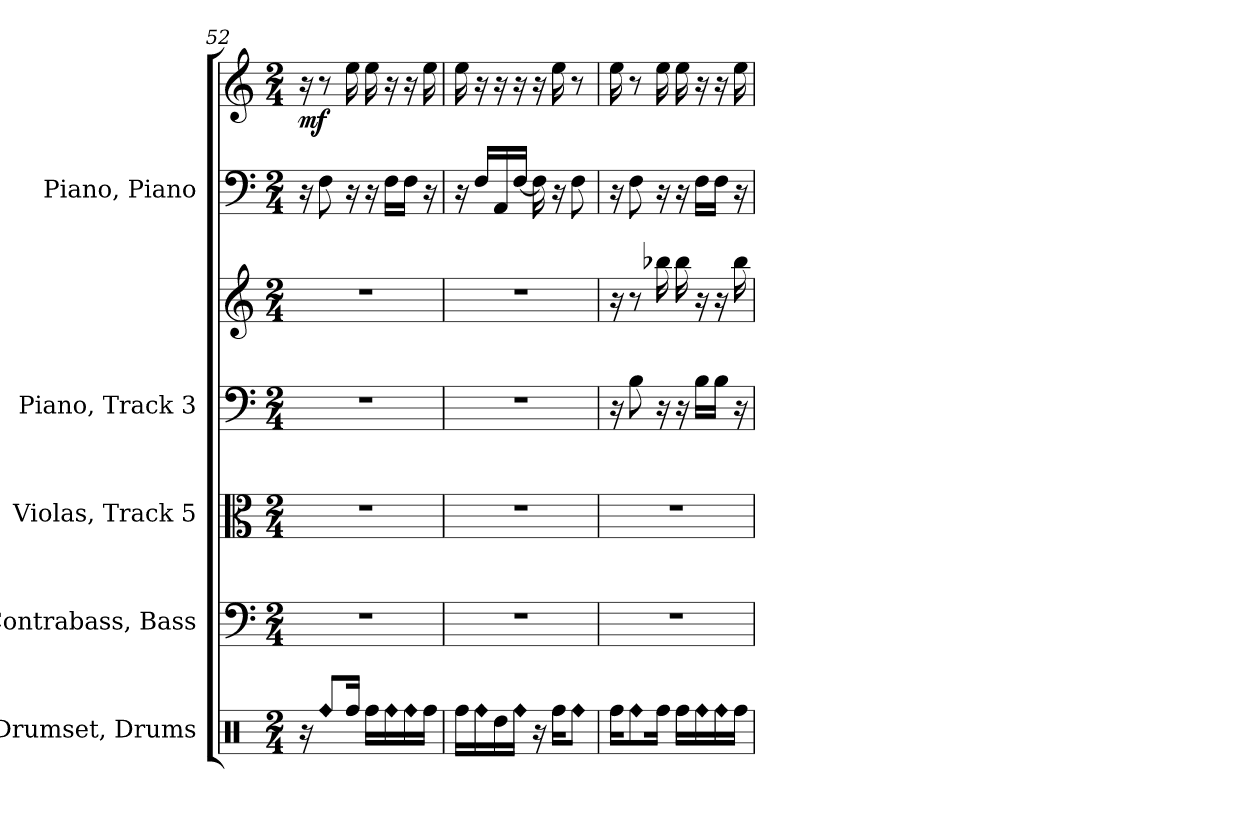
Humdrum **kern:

**kern	**kern	**kern	**kern	**kern	**kern	**kern	**dynam
*part5	*part4	*part3	*part2	*part2	*part1	*part1	*part1
*staff7	*staff6	*staff5	*staff4	*staff3	*staff2	*staff1	*staff1/2
*I"Drumset, Drums	*I"Contrabass, Bass	*I"Violas, Track  5	*I"Piano, Track  3	*	*I"Piano, Piano	*	*
*I'D. Set	*I'Cb.	*I'Vlas.	*I'Pno.	*	*I'Pno.	*	*
*clefX	*clefF4	*clefC3	*clefF4	*clefG2	*clefF4	*clefG2	*
*	*ITrd7c12	*	*	*	*	*	*
*k[]	*k[]	*k[]	*k[]	*k[]	*k[]	*k[]	*
*M2/4	*M2/4	*M2/4	*M2/4	*M2/4	*M2/4	*M2/4	*
=52	=52	=52	=52	=52	=52	=52	=52
!	!	!	!	!	!	!	!LO:DY:b
16r	2r	2r	2r	2r	16r	16r	mf
!LO:N:head=diamond	!	!	!	!	!	!	!
8Rff/L	.	.	.	.	8F\	8r	.
16Rff/Jk	.	.	.	.	16r	16ee\	.
16Rff\LL	.	.	.	.	16r	16ee\	.
!LO:N:head=diamond	!	!	!	!	!	!	!
16Rff\	.	.	.	.	16F\LL	16r	.
!LO:N:head=diamond	!	!	!	!	!	!	!
16Rff\	.	.	.	.	16F\JJ	16r	.
16Rff\JJ	.	.	.	.	16r	16ee\	.
!!LO:PB:g=z
=53	=53	=53	=53	=53	=53	=53	=53
16Rff\LL	2r	2r	2r	2r	16r	16ee\	.
!LO:N:head=diamond	!	!	!	!	!	!	!
16Rff\	.	.	.	.	16F/LL	16r	.
16Rdd\	.	.	.	.	16AA/	16r	.
!LO:N:head=diamond	!	!	!	!	!	!	!
16Rff\JJ	.	.	.	.	[16F/JJ	16r	.
16r	.	.	.	.	16F\]	16r	.
16Rff\KL	.	.	.	.	16r	16ee\	.
!LO:N:head=diamond	!	!	!	!	!	!	!
8Rff\J	.	.	.	.	8F\	8r	.
=54	=54	=54	=54	=54	=54	=54	=54
16Rff\KL	2r	2r	16r	16r	16r	16ee\	.
!LO:N:head=diamond	!	!	!	!	!	!	!
8Rff\	.	.	8B\	8r	8F\	8r	.
16Rff\Jk	.	.	16r	16bb-X\	16r	16ee\	.
16Rff\LL	.	.	16r	16bb-\	16r	16ee\	.
!LO:N:head=diamond	!	!	!	!	!	!	!
16Rff\	.	.	16B\LL	16r	16F\LL	16r	.
!LO:N:head=diamond	!	!	!	!	!	!	!
16Rff\	.	.	16B\JJ	16r	16F\JJ	16r	.
16Rff\JJ	.	.	16r	16bb-\	16r	16ee\	.
=	=	=	=	=	=	=	=
*-	*-	*-	*-	*-	*-	*-	*-
